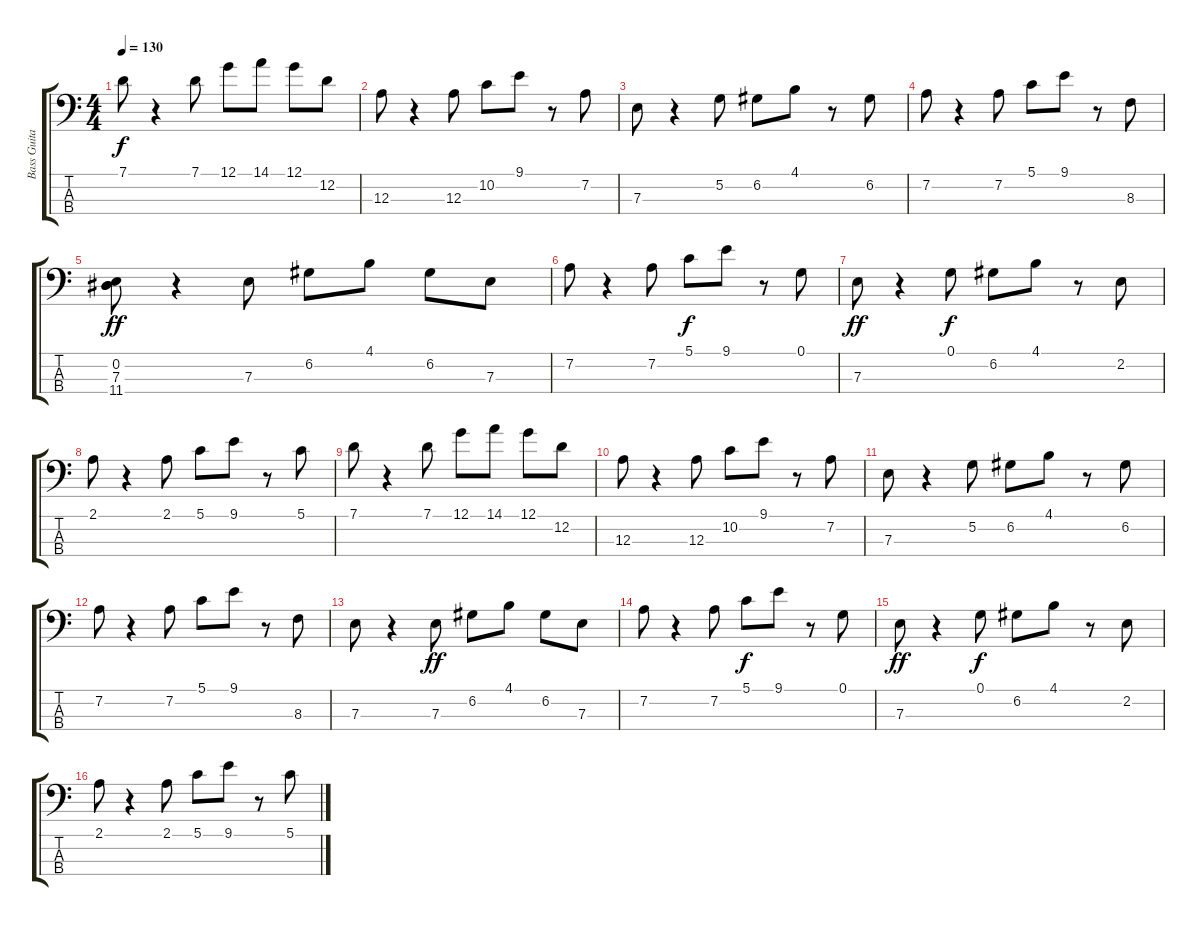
\track ("Bass Guitar" "Bass Guita") {instrument electricbassfinger}
\staff {score tabs}
\tuning (G2 D2 A1 E1) {hide}
\ts (4 4)
\tempo 130
\clef f4
\ks c
7.1.8{dy f} r.4 7.1.8 12.1.8 14.1.8 12.1.8 12.2.8 |
12.3.8 r.4 12.3.8 10.2.8 9.1.8 r.8 7.2.8 |
7.3.8 r.4 5.2.8 6.2.8 4.1.8 r.8 6.2.8 |
7.2.8 r.4 7.2.8 5.1.8 9.1.8 r.8 8.3.8 |
(0.2 7.3 11.4).8{dy ff} r.4 7.3.8 6.2.8 4.1.8 6.2.8 7.3.8 |
7.2.8 r.4 7.2.8 5.1.8{dy f} 9.1.8 r.8 0.1.8 |
7.3.8{dy ff} r.4 0.1.8{dy f} 6.2.8 4.1.8 r.8 2.2.8 |
2.1.8 r.4 2.1.8 5.1.8 9.1.8 r.8 5.1.8 |
7.1.8 r.4 7.1.8 12.1.8 14.1.8 12.1.8 12.2.8 |
12.3.8 r.4 12.3.8 10.2.8 9.1.8 r.8 7.2.8 |
7.3.8 r.4 5.2.8 6.2.8 4.1.8 r.8 6.2.8 |
7.2.8 r.4 7.2.8 5.1.8 9.1.8 r.8 8.3.8 |
7.3.8 r.4 7.3.8{dy ff} 6.2.8 4.1.8 6.2.8 7.3.8 |
7.2.8 r.4 7.2.8 5.1.8{dy f} 9.1.8 r.8 0.1.8 |
7.3.8{dy ff} r.4 0.1.8{dy f} 6.2.8 4.1.8 r.8 2.2.8 |
2.1.8 r.4 2.1.8 5.1.8 9.1.8 r.8 5.1.8
